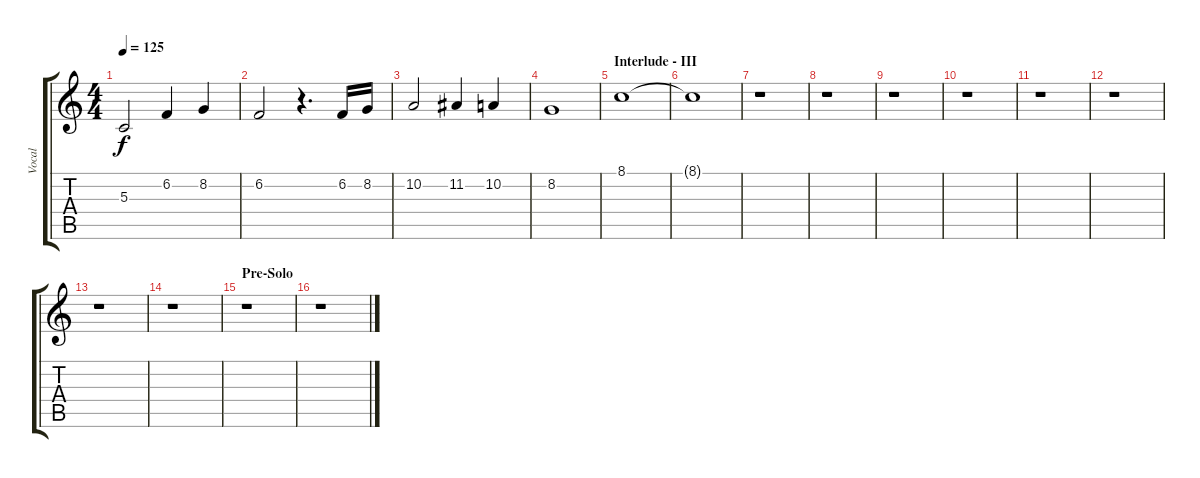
\track ("Vocal" "Vocal") {instrument clarinet}
\staff {score tabs}
\tuning (E4 B3 G3 D3 A2 E2) {hide}
\ts (4 4)
\tempo 125
\clef g2
\ks c
5.3.2{dy f} 6.2.4 8.2.4 |
6.2.2 r.4{d} 6.2.16 8.2.16 |
10.2.2 11.2.4 10.2.4 |
8.2.1 |
\section ("" "Interlude - III")
8.1.1{volume 0} |
8.1{t}.1 |
r.1 |
r.1{volume 15} |
r.1 |
r.1 |
r.1 |
r.1 |
r.1 |
r.1 |
\section ("" "Pre-Solo")
r.1 |
r.1
